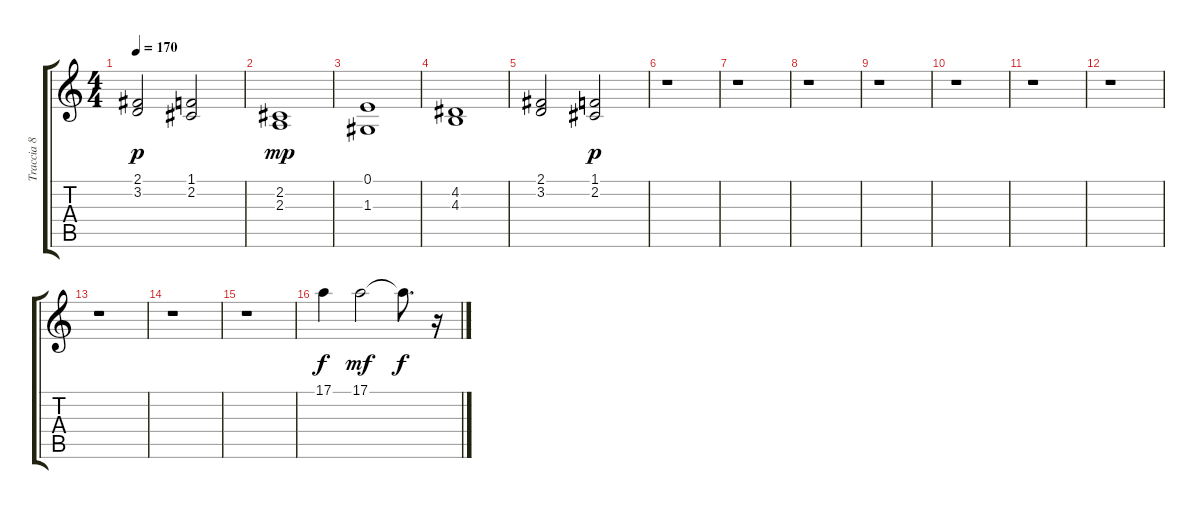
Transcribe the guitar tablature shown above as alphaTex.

\track ("Traccia 8" "Traccia 8") {instrument pad3polysynth}
\staff {score tabs}
\tuning (E4 B3 G3 D3 A2 E2) {hide}
\ts (4 4)
\tempo 170
\clef g2
\ks c
(2.1 3.2).2{dy p} (1.1 2.2).2 |
(2.2 2.3).1{dy mp} |
(0.1 1.3).1 |
(4.2 4.3).1 |
(2.1 3.2).2 (1.1 2.2).2{dy p} |
r.1 |
r.1 |
r.1 |
r.1 |
r.1 |
r.1 |
r.1 |
r.1 |
r.1 |
r.1 |
17.1.4{dy f} 17.1.2{dy mf} 17.1{t}.8{d dy f} r.16
